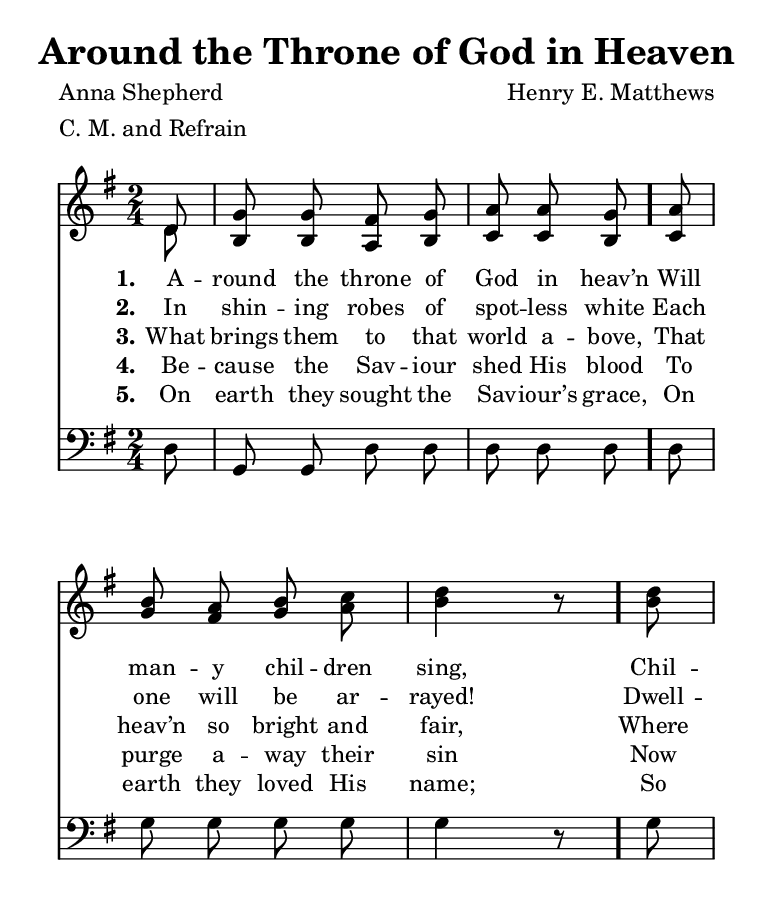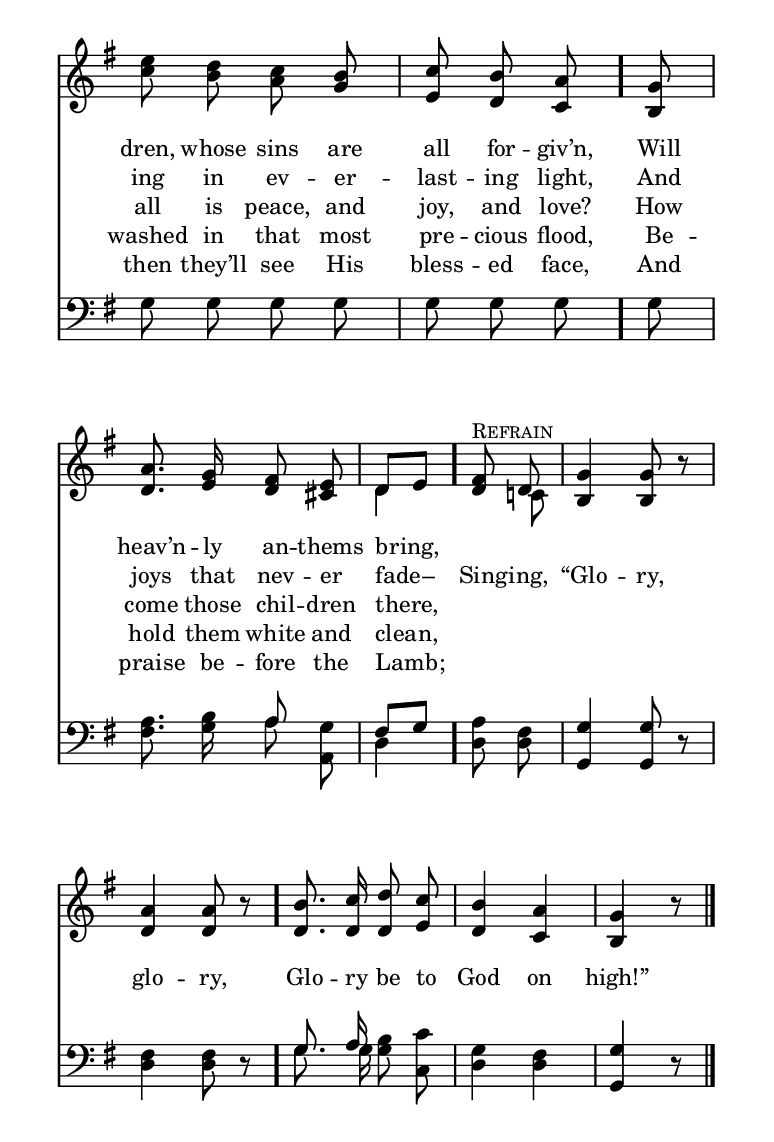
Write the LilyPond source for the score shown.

\include "common/global.ily"
\paper {
  \include "common/paper.ily"
  ragged-bottom = ##t
  system-system-spacing.padding = 8
}

\header{
  hymnnumber = "294"
  title = "Around the Throne of God in Heaven"
  tunename = ""
  meter = "C. M. and Refrain"
  poet = "Anna Shepherd"
  composer = "Henry E. Matthews"
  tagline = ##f
}

global = {
  \include "common/overrides.ily"
  \override Staff.TimeSignature.style = #'numbered
  \time 2/4
  \override Score.MetronomeMark.transparent = ##t % hide all fermata changes too
  \tempo 8=130
  \key g \major
  \partial 8
  \autoBeamOff
}

notesSoprano = {
\global
\relative c' {

  d8 | g g fis g | a a g
  a8 | b a b c | d4 r8 \eogbreak
  d8 | e d c b | c b a
  g8 | a8. g16 fis8 e | d8[ e] \eogbreak

  << s^\markup { \small \caps "Refrain" }
  { fis8 d | g4 g8 r | a4 a8 r } >>
  b8. c16 d8 c | b4 a | g r8

  \bar "|."

}
}

notesAlto = {
\global
\relative e' {

  d8 | b b a b | c c b
  c8 | g' fis g a | b4 r8
  b8 | c b a g | e d c
  b8 | d8. e16 d8 cis8 | d4

  d8 c! | b4 b8 r | d4 d8 r
  d8. d16 d8 e | d4 c | b r8

}
}

notesTenor = {
\global
\relative a {

  r8 | R1*1/2 | r4.
  r8 | R1*1/2 | r4.
  r8 | R1*1/2 | r4.
  r8 | a8. b16 a8 g | fis8[ g]

  a8 fis | g4 g8 r | fis4 fis8 r
  g8. a16 b8 c | g4 fis | g4 r8

}
}

notesBass = {
\global
\relative f {

  d8 | g, g d' d | d d d
  d8 | g g g g | g4 r8
  g8 | g g g g | g g g
  g8 | fis8. g16 a8 a, | d4

  d8 d | g,4 g8 r | d'4 d8 r
  g8. g16 g8 c, | d4 d | g,4 r8

}
}

Refrain = \lyricmode {

Sing -- ing, “Glo -- ry, glo -- ry, \bar "."
Glo -- ry be to God on high!” \bar "."

}

wordsA = \lyricmode {
\set stanza = "1."

A -- round the throne of God in heav’n \bar "."
Will man -- y chil -- dren sing, \bar "."
Chil -- dren, whose sins are all for -- giv’n, \bar "."
Will heav’n -- ly an -- thems bring, \bar "."

}

wordsB = \lyricmode {
\set stanza = "2."

In shin -- ing robes of spot -- less white
Each one will be ar -- rayed!
Dwell -- ing in ev -- er -- last -- ing light,
And joys that nev -- er fade–

\Refrain

}

wordsC = \lyricmode {
\set stanza = "3."

What brings them to that world a -- bove,
That heav’n so bright and fair,
Where all is peace, and joy, and love?
How come those chil -- dren there,

}

wordsD = \lyricmode {
\set stanza = "4."

Be -- cause the Sav -- iour shed His blood
To purge a -- way their sin
Now washed in that most pre -- cious flood,
Be -- hold them white and clean,

}

wordsE = \lyricmode {
\set stanza = "5."

On earth they sought the Sav -- iour’s grace,
On earth they loved His name;
So then they’ll see His bless -- ed face,
And praise be -- fore the Lamb;

}

\score {
  \context ChoirStaff <<
    \context Staff = upper <<
      \set Staff.autoBeaming = ##f
      \set ChoirStaff.systemStartDelimiter = #'SystemStartBar
      \set ChoirStaff.printPartCombineTexts = ##f
      \partcombine #'(2 . 9) \notesSoprano \notesAlto
      \context NullVoice = sopranos { \voiceOne << \notesSoprano >> }
      \context NullVoice = altos { \voiceTwo << \notesAlto >> }
      \context Lyrics = one   \lyricsto sopranos \wordsA
      \context Lyrics = two   \lyricsto sopranos \wordsB
      \context Lyrics = three \lyricsto sopranos \wordsC
      \context Lyrics = four  \lyricsto sopranos \wordsD
      \context Lyrics = five  \lyricsto sopranos \wordsE
    >>
    \context Staff = men <<
      \set Staff.autoBeaming = ##f
      \clef bass
      \set ChoirStaff.printPartCombineTexts = ##f
      \partcombine #'(2 . 9) \notesTenor \notesBass
      \context NullVoice = tenors { \voiceOne << \notesTenor >> }
      \context NullVoice = basses { \voiceTwo << \notesBass >> }
    >>
  >>
  \layout {
    \include "common/layout.ily"
  }
  \midi{
    \include "common/midi.ily"
  }
}

\version "2.19.49"  % necessary for upgrading to future LilyPond versions.

% vi:set et ts=2 sw=2 ai nocindent syntax=lilypond:
